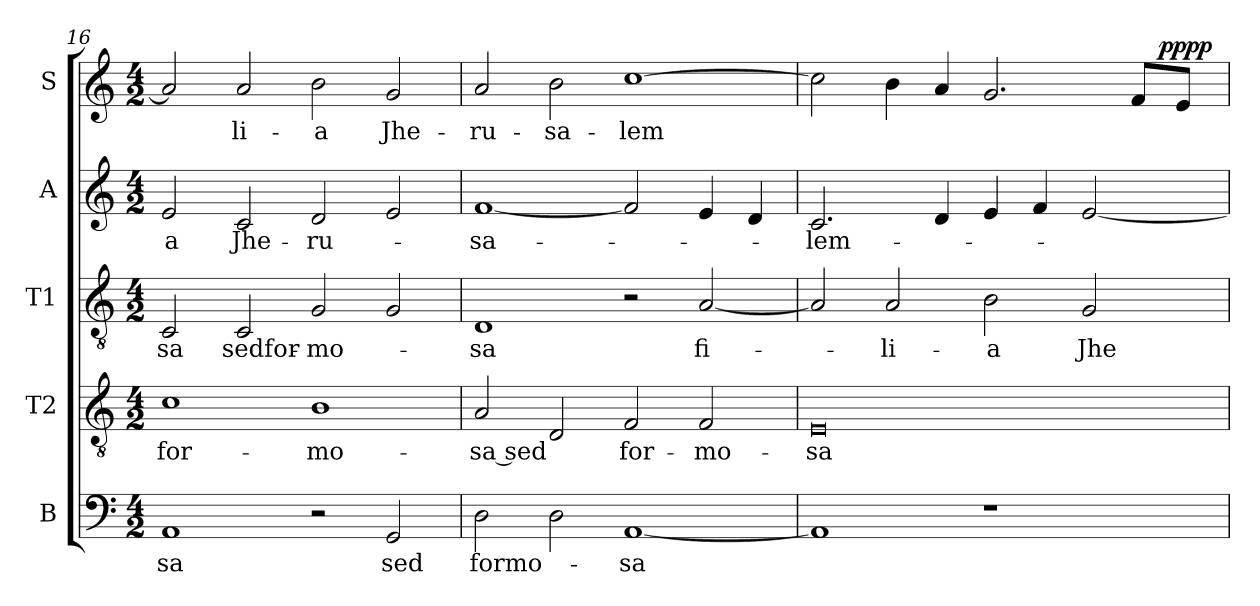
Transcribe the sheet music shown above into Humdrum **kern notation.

**kern	**text	**kern	**text	**kern	**text	**kern	**text	**kern	**text	**dynam
*part5	*part5	*part4	*part4	*part3	*part3	*part2	*part2	*part1	*part1	*part1
*staff5	*staff5	*staff4	*staff4	*staff3	*staff3	*staff2	*staff2	*staff1	*staff1	*staff1
*I"B	*	*I"T2	*	*I"T1	*	*I"A	*	*I"S	*	*
*clefF4	*	*clefGv2	*	*clefGv2	*	*clefG2	*	*clefG2	*	*
*M4/2	*	*M4/2	*	*M4/2	*	*M4/2	*	*M4/2	*	*
=16	=16	=16	=16	=16	=16	=16	=16	=16	=16	=16
!	!LO:LY:b:cj	!	!LO:LY:b:cj	!	!LO:LY:b:cj	!	!LO:LY:b:cj	!	!	!
1AA	-sa	1c	for-	2C/	-sa	2e/	-a	2a/]	.	.
!	!	!	!	!	!LO:LY:b	!	!LO:LY:b:cj	!	!LO:LY:b:cj	!
.	.	.	.	2C/	sedfor-	2c/	Jhe-	2a/	-li-	.
!	!	!	!LO:LY:b:cj	!	!LO:LY:b:cj	!	!LO:LY:b:cj	!	!LO:LY:b:cj	!
2r	.	1B	-mo-	2G/	-mo-	2d/	-ru-	2b\	-a	.
!	!LO:LY:b:cj	!	!	!	!	!	!	!	!LO:LY:b	!
2GG/	sed	.	.	2G/	.	2e/	.	2g/	Jhe-	.
=17	=17	=17	=17	=17	=17	=17	=17	=17	=17	=17
!	!LO:LY:b:cj	!	!LO:LY:b:rj	!	!LO:LY:b:cj	!	!LO:LY:b:cj	!	!LO:LY:b:rj	!
2D\	formo-	2A/	-sa sed	1D	-sa	[<1f	-sa-	2a/	-ru-	.
!	!	!	!	!	!	!	!	!	!LO:LY:b:cj	!
2D\	.	2D/	.	.	.	.	.	2b\	-sa-	.
!	!LO:LY:b:cj	!	!LO:LY:b:cj	!	!	!	!	!	!LO:LY:b	!
[>1AA	-sa	2F/	for-	2r	.	2f/]	.	[<1cc	-lem	.
!	!	!	!LO:LY:b	!	!LO:LY:b:cj	!	!	!	!	!
.	.	2F/	-mo-	[>2A/	fi-	4e/	.	.	.	.
.	.	.	.	.	.	4d/	.	.	.	.
!!LO:LB:g=z
=18	=18	=18	=18	=18	=18	=18	=18	=18	=18	=18
!	!	!	!	!	!	!	!	!LO:TX:a:t=1 8	!	!
!	!	!	!LO:LY:b:cj	!	!	!	!LO:LY:b:cj	!	!	!
*	*	*	*	*	*	*	*	*^	*	*
1AA]	.	0E	-sa	2A/]	.	2.c/	-lem-	2cc\]	1ryy	.	.
!	!	!	!	!	!LO:LY:b:cj	!	!	!	!	!	!
.	.	.	.	2A/	-li-	.	.	4b\	.	.	.
.	.	.	.	.	.	4d/	.	4a/	.	.	.
!	!	!	!	!	!LO:LY:b:cj	!	!	!	!	!	!
1r	.	.	.	2B\	-a	4e/	.	2.g/	2ryy	.	.
.	.	.	.	.	.	4f/	.	.	.	.	.
!	!	!	!	!	!LO:LY:b:cj	!	!	!	!	!	!
.	.	.	.	2G/	Jhe-	[<2e/	.	.	4ryy	.	.
.	.	.	.	.	.	.	.	8f/L	16.ryy	.	.
!	!	!	!	!	!	!	!	!	!	!	!LO:DY:b
.	.	.	.	.	.	.	.	.	8ryy	.	pppp
.	.	.	.	.	.	.	.	8e/J	.	.	.
.	.	.	.	.	.	.	.	.	32ryy	.	.
*	*	*	*	*	*	*	*	*v	*v	*	*
=	=	=	=	=	=	=	=	=	=	=
*-	*-	*-	*-	*-	*-	*-	*-	*-	*-	*-
